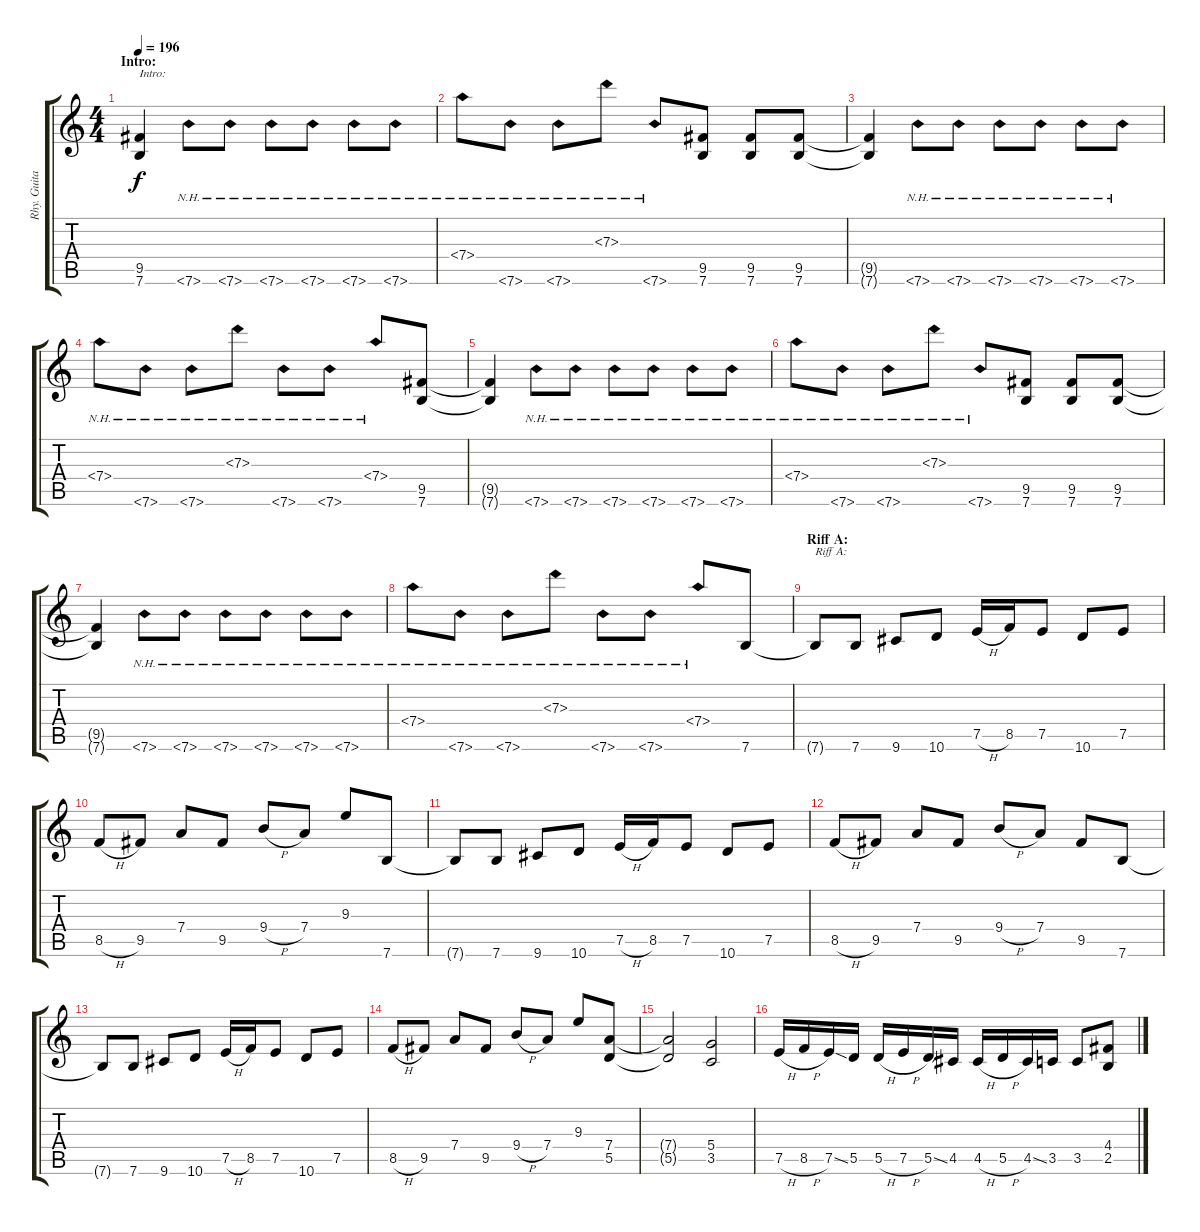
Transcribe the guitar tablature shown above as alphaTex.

\track ("Rhy. Guitar 1" "Rhy. Guita") {instrument distortionguitar}
\staff {score tabs}
\tuning (E4 B3 G3 D3 A2 E2) {hide}
\ts (4 4)
\section ("" "Intro:")
\tempo 196
\clef g2
\ks c
(9.5 7.6).4{txt "Intro:" dy f instrument distortionguitar} 7.6{nh}.8 7.6{nh}.8 7.6{nh}.8 7.6{nh}.8 7.6{nh}.8 7.6{nh}.8 |
7.4{nh}.8 7.6{nh}.8 7.6{nh}.8 7.3{nh}.8 7.6{nh}.8 (9.5 7.6).8 (9.5 7.6).8 (9.5 7.6).8 |
(9.5{t} 7.6{t}).4 7.6{nh}.8 7.6{nh}.8 7.6{nh}.8 7.6{nh}.8 7.6{nh}.8 7.6{nh}.8 |
7.4{nh}.8 7.6{nh}.8 7.6{nh}.8 7.3{nh}.8 7.6{nh}.8 7.6{nh}.8 7.4{nh}.8 (9.5 7.6).8 |
(9.5{t} 7.6{t}).4 7.6{nh}.8 7.6{nh}.8 7.6{nh}.8 7.6{nh}.8 7.6{nh}.8 7.6{nh}.8 |
7.4{nh}.8 7.6{nh}.8 7.6{nh}.8 7.3{nh}.8 7.6{nh}.8 (9.5 7.6).8 (9.5 7.6).8 (9.5 7.6).8 |
(9.5{t} 7.6{t}).4 7.6{nh}.8 7.6{nh}.8 7.6{nh}.8 7.6{nh}.8 7.6{nh}.8 7.6{nh}.8 |
7.4{nh}.8 7.6{nh}.8 7.6{nh}.8 7.3{nh}.8 7.6{nh}.8 7.6{nh}.8 7.4{nh}.8 7.6.8 |
\section ("" "Riff A:")
7.6{t}.8{txt "Riff A:"} 7.6.8 9.6.8 10.6.8 7.5{h}.16 8.5.16 7.5.8 10.6.8 7.5.8 |
8.5{h}.8 9.5.8 7.4.8 9.5.8 9.4{h}.8 7.4.8 9.3.8 7.6.8 |
7.6{t}.8 7.6.8 9.6.8 10.6.8 7.5{h}.16 8.5.16 7.5.8 10.6.8 7.5.8 |
8.5{h}.8 9.5.8 7.4.8 9.5.8 9.4{h}.8 7.4.8 9.5.8 7.6.8 |
7.6{t}.8 7.6.8 9.6.8 10.6.8 7.5{h}.16 8.5.16 7.5.8 10.6.8 7.5.8 |
8.5{h}.8 9.5.8 7.4.8 9.5.8 9.4{h}.8 7.4.8 9.3.8 (7.4 5.5).8 |
(7.4{t} 5.5{t}).2 (5.4 3.5).2 |
7.5{h}.16 8.5{h}.16 7.5{ss}.16 5.5.16 5.5{h}.16 7.5{h}.16 5.5{ss}.16 4.5.16 4.5{h}.16 5.5{h}.16 4.5{ss}.16 3.5.16 3.5.8 (4.4 2.5).8
